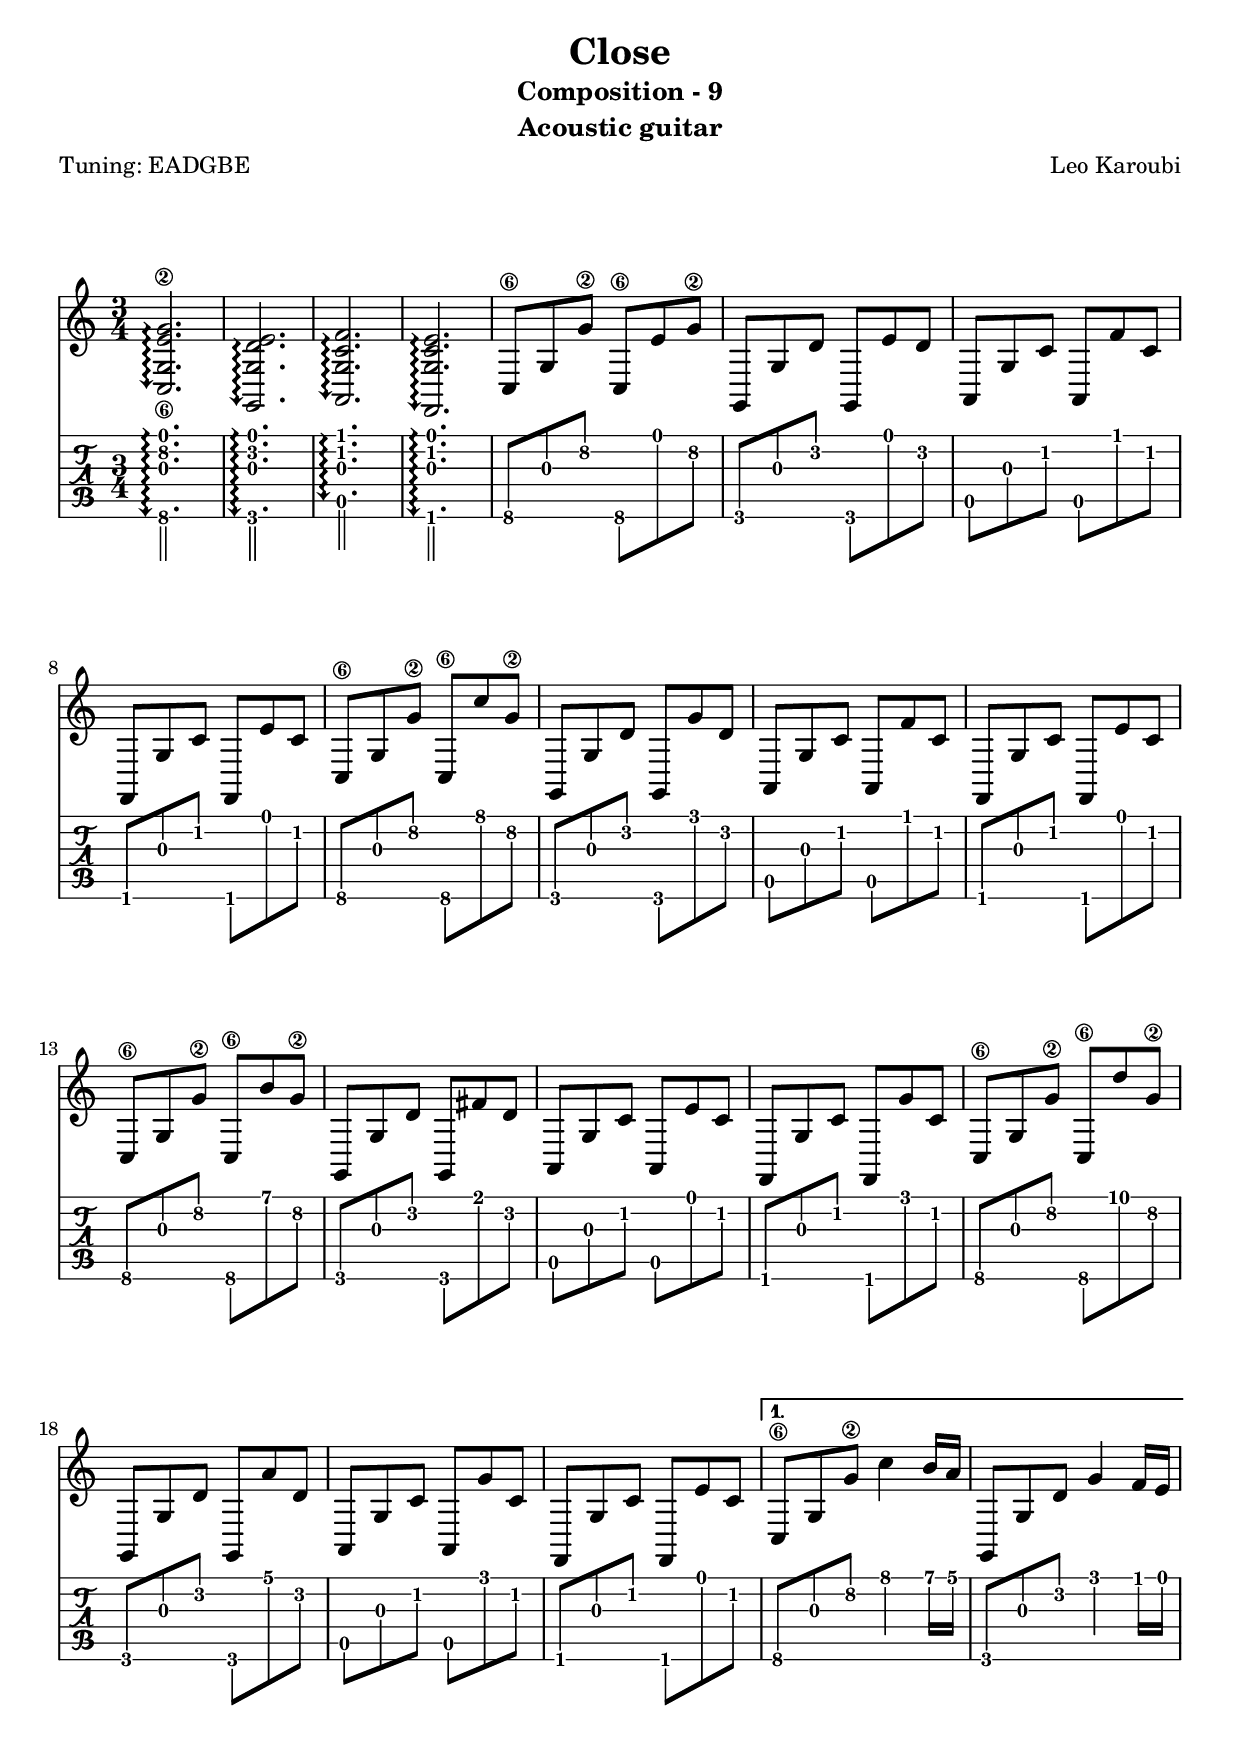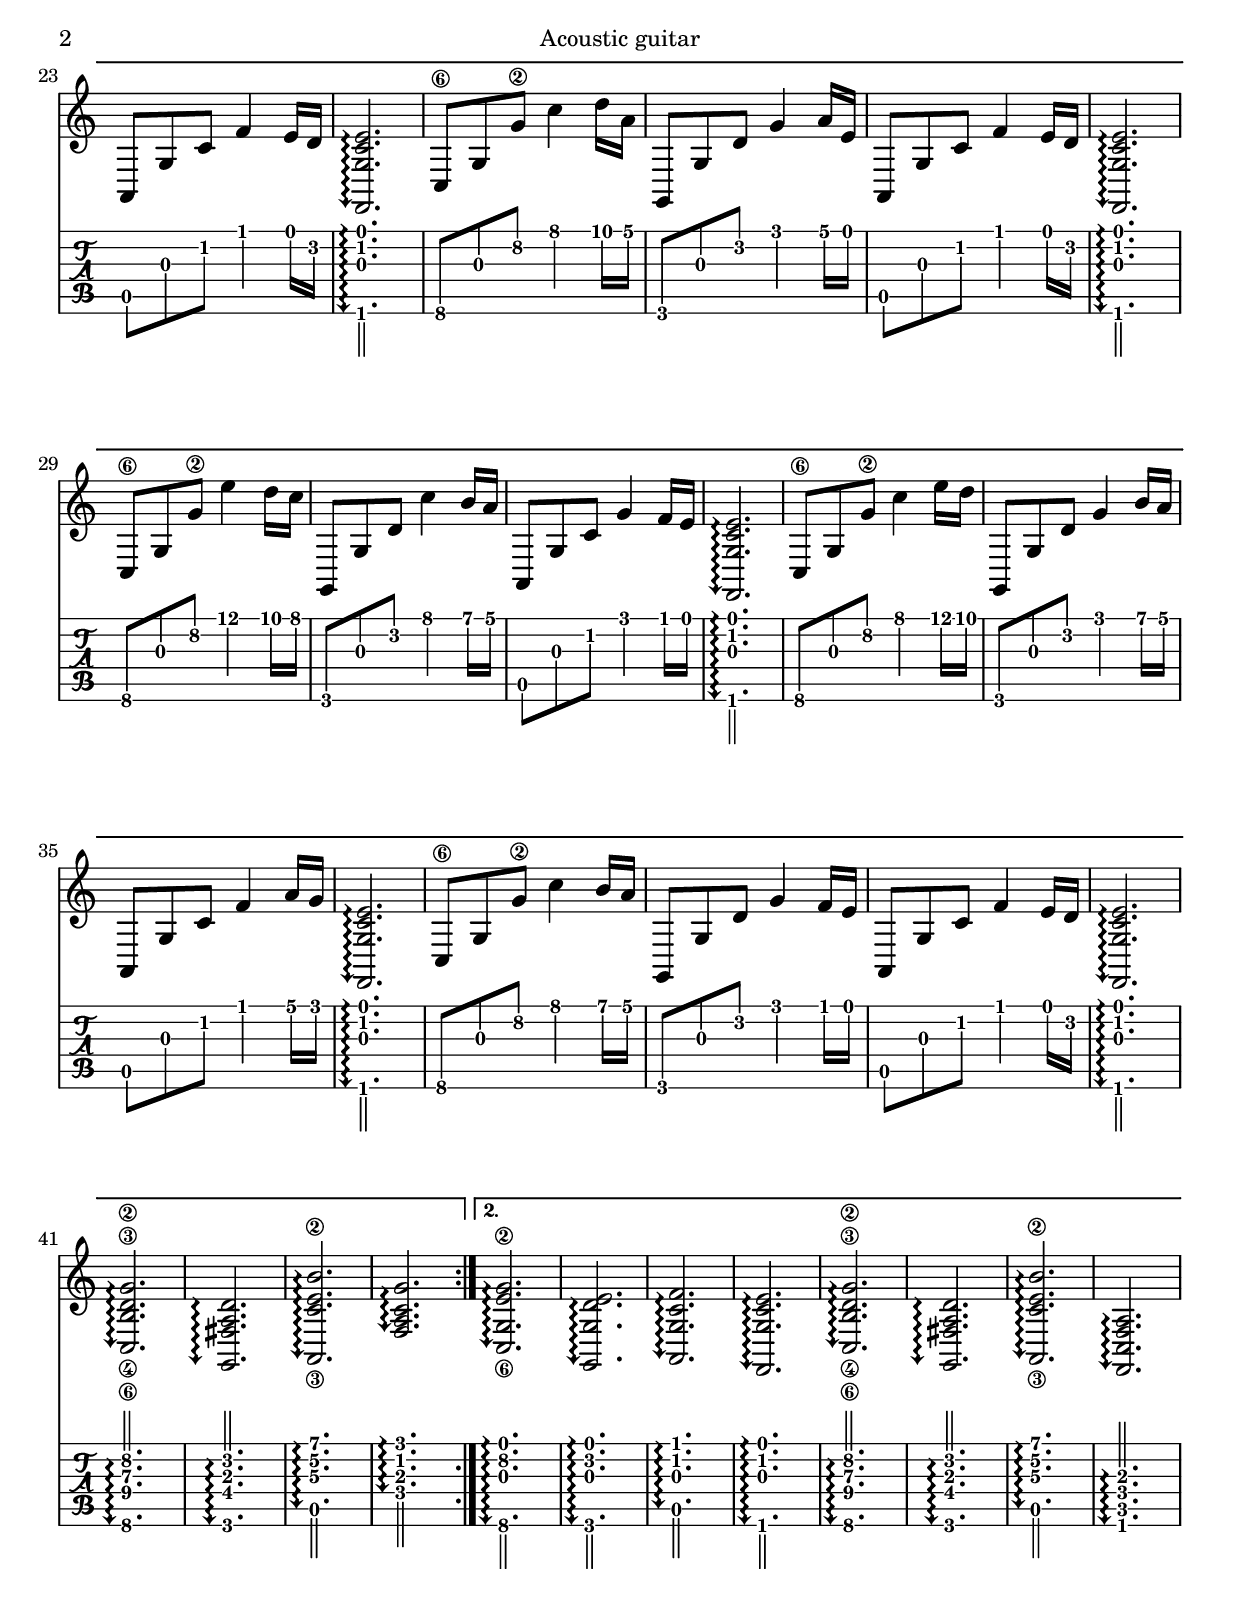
\version "2.22.1"
\include "english.ly"
\header {
  title = "Close"
  subtitle = "Composition - 9"
  instrument = "Acoustic guitar"
  meter = "Tuning: EADGBE"
  arranger = "Leo Karoubi"
  % composer = "Leo Karoubi"
}

\layout { 
  indent = 0.0\cm 
  #(layout-set-staff-size 21)
  \context {
    \Score
    \override Glissando.thickness = #3
    \override Glissando.style = #'trill
    \override SpacingSpanner.common-shortest-duration = #(ly:make-moment 1/16)
  }
}

\markup { 
  \vspace #1
}

timeSign = 3/4
harmTwelveMarkup = \harmonic -\markup { \center-align \abs-fontsize #8 { harm .12 }}
harmSevenMarkup = \harmonic -\markup { \center-align \abs-fontsize #8 { harm .7 }}

rallentendo = -\markup { \abs-fontsize #10 { rallentendo }}

intro = {
    \arpeggioArrowDown<c\6 g g'\2 e'>2.\arpeggio |
    \arpeggioArrowDown<g, g d' e'>2.\arpeggio |
    \arpeggioArrowDown<a, g c' f'>2.\arpeggio |
    \arpeggioArrowDown<f, g c' e'>2.\arpeggio |

    c8\6[ g g'\2] c8\6[ e' g'\2] |
    g,8[ g d'] g,8[ e' d'] |
    a,8[ g c'] a,8[ f' c'] |
    f,8[ g c'] f,8[ e' c'] |

    c8\6[ g g'\2] c8\6[ c'' g'\2] |
    g,8[ g d'] g,8[ g' d'] |
    a,8[ g c'] a,8[ f' c'] |
    f,8[ g c'] f,8[ e' c'] |

    c8\6[ g g'\2] c8\6[ b' g'\2] |
    g,8[ g d'] g,8[ f-sharp' d'] |
    a,8[ g c'] a,8[ e' c'] |
    f,8[ g c'] f,8[ g' c'] |

    c8\6[ g g'\2] c8\6[ d'' g'\2] |
    g,8[ g d'] g,8[ a' d'] |
    a,8[ g c'] a,8[ g' c'] |
    f,8[ g c'] f,8[ e' c'] |
}

main = {
    c8\6[ g g'\2] c''4 b'16[ a'] |
    g,8[ g d'] g'4 f'16[ e'] |
    a,8[ g c'] f'4 e'16[ d'] |
    \arpeggioArrowDown<f, g c' e'>2.\arpeggio |

    c8\6[ g g'\2] c''4 d''16[ a'] |
    g,8[ g d'] g'4 a'16[ e'] |
    a,8[ g c'] f'4 e'16[ d'] |
    \arpeggioArrowDown<f, g c' e'>2.\arpeggio |

    c8\6[ g g'\2] e''4 d''16[ c''] |
    g,8[ g d'] c''4 b'16[ a'] |
    a,8[ g c'] g'4 f'16[ e'] |
    \arpeggioArrowDown<f, g c' e'>2.\arpeggio |

    c8\6[ g g'\2] c''4 e''16[ d''] |
    g,8[ g d'] g'4 b'16[ a'] |
    a,8[ g c'] f'4 a'16[ g'] |
    \arpeggioArrowDown<f, g c' e'>2.\arpeggio |

    c8\6[ g g'\2] c''4 b'16[ a'] |
    g,8[ g d'] g'4 f'16[ e'] |
    a,8[ g c'] f'4 e'16[ d'] |
    \arpeggioArrowDown<f, g c' e'>2.\arpeggio |

    \arpeggioArrowDown<c\6 b\4 d'\3 g'\2>2.\arpeggio |
    \arpeggioArrowDown<g, f-sharp a d'>2.\arpeggio |
    \arpeggioArrowDown<a, c'\3 e'\2 b'>2.\arpeggio |
    \arpeggioArrowDown<f a c' g'>2.\arpeggio |
}

outro = {
    \arpeggioArrowDown<c\6 g g'\2 e'>2.\arpeggio |
    \arpeggioArrowDown<g, g d' e'>2.\arpeggio |
    \arpeggioArrowDown<a, g c' f'>2.\arpeggio |
    \arpeggioArrowDown<f, g c' e'>2.\arpeggio |
    
    \arpeggioArrowDown<c\6 b\4 d'\3 g'\2>2.\arpeggio |
    \arpeggioArrowDown<g, f-sharp a d'>2.\arpeggio |
    \arpeggioArrowDown<a, c'\3 e'\2 b'>2.\arpeggio |
    \arpeggioArrowDown<f, c f a>\arpeggio |
}

full_part = {
    \repeat volta 2 {
      \intro
    }
    \alternative {
      { \main }
      { \outro }
    }
}

\score {
    <<
    \new Staff {
        \clef "G"
        \time \timeSign
        \full_part
    }
    \new TabStaff {
        \set TabStaff.minimumFret = #0
        \time \timeSign
        \tabFullNotation
        \full_part
    }
    >>
}
